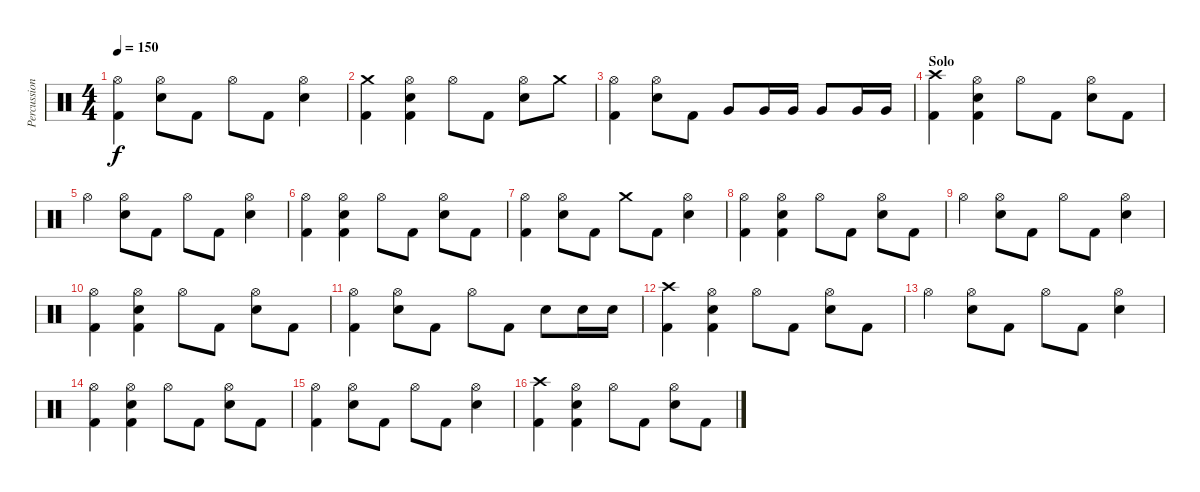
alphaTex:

\track ("Percussion" "Percussion") {instrument percussion}
\staff {score}
\articulation defaults
\ts (4 4)
\tempo 150
\clef neutral
\ks c
("Hi-Hat (open)" "Kick (hit) 2").4{dy f} ("Hi-Hat (open)" "Snare (hit) 2").8 "Kick (hit) 2".8 "Hi-Hat (open)".8 "Kick (hit) 2".8 ("Hi-Hat (open)" "Snare (hit) 2").4 |
("Crash medium (hit)" "Kick (hit) 2").4 ("Hi-Hat (open)" "Snare (hit) 2" "Kick (hit) 2").4 "Hi-Hat (open)".8 "Kick (hit) 2".8 ("Hi-Hat (open)" "Snare (hit) 2").8 "Crash medium (hit)".8 |
("Hi-Hat (open)" "Kick (hit) 2").4 ("Hi-Hat (open)" "Snare (hit) 2").8 "Kick (hit) 2".8 "Very Low Tom (hit)".8 "Very Low Tom (hit)".16 "Very Low Tom (hit)".16 "Very Low Tom (hit)".8 "Very Low Tom (hit)".16 "Very Low Tom (hit)".16 |
\section ("" "Solo")
("Crash high (hit)" "Kick (hit) 2").4 ("Hi-Hat (open)" "Snare (hit) 2" "Kick (hit) 2").4 "Hi-Hat (open)".8 "Kick (hit) 2".8 ("Hi-Hat (open)" "Snare (hit) 2").8 "Kick (hit) 2".8 |
"Hi-Hat (open)".4 ("Hi-Hat (open)" "Snare (hit) 2").8 "Kick (hit) 2".8 "Hi-Hat (open)".8 "Kick (hit) 2".8 ("Hi-Hat (open)" "Snare (hit) 2").4 |
("Hi-Hat (open)" "Kick (hit) 2").4 ("Hi-Hat (open)" "Snare (hit) 2" "Kick (hit) 2").4 "Hi-Hat (open)".8 "Kick (hit) 2".8 ("Hi-Hat (open)" "Snare (hit) 2").8 "Kick (hit) 2".8 |
("Hi-Hat (open)" "Kick (hit) 2").4 ("Hi-Hat (open)" "Snare (hit) 2").8 "Kick (hit) 2".8 "Crash medium (hit)".8 "Kick (hit) 2".8 ("Hi-Hat (open)" "Snare (hit) 2").4 |
("Hi-Hat (open)" "Kick (hit) 2").4 ("Hi-Hat (open)" "Snare (hit) 2" "Kick (hit) 2").4 "Hi-Hat (open)".8 "Kick (hit) 2".8 ("Hi-Hat (open)" "Snare (hit) 2").8 "Kick (hit) 2".8 |
"Hi-Hat (open)".4 ("Hi-Hat (open)" "Snare (hit) 2").8 "Kick (hit) 2".8 "Hi-Hat (open)".8 "Kick (hit) 2".8 ("Hi-Hat (open)" "Snare (hit) 2").4 |
("Hi-Hat (open)" "Kick (hit) 2").4 ("Hi-Hat (open)" "Snare (hit) 2" "Kick (hit) 2").4 "Hi-Hat (open)".8 "Kick (hit) 2".8 ("Hi-Hat (open)" "Snare (hit) 2").8 "Kick (hit) 2".8 |
("Hi-Hat (open)" "Kick (hit) 2").4 ("Hi-Hat (open)" "Snare (hit) 2").8 "Kick (hit) 2".8 "Hi-Hat (open)".8 "Kick (hit) 2".8 "Snare (hit) 2".8 "Snare (hit) 2".16 "Snare (hit) 2".16 |
("Crash high (hit)" "Kick (hit) 2").4 ("Hi-Hat (open)" "Snare (hit) 2" "Kick (hit) 2").4 "Hi-Hat (open)".8 "Kick (hit) 2".8 ("Hi-Hat (open)" "Snare (hit) 2").8 "Kick (hit) 2".8 |
"Hi-Hat (open)".4 ("Hi-Hat (open)" "Snare (hit) 2").8 "Kick (hit) 2".8 "Hi-Hat (open)".8 "Kick (hit) 2".8 ("Hi-Hat (open)" "Snare (hit) 2").4 |
("Hi-Hat (open)" "Kick (hit) 2").4 ("Hi-Hat (open)" "Snare (hit) 2" "Kick (hit) 2").4 "Hi-Hat (open)".8 "Kick (hit) 2".8 ("Hi-Hat (open)" "Snare (hit) 2").8 "Kick (hit) 2".8 |
("Hi-Hat (open)" "Kick (hit) 2").4 ("Hi-Hat (open)" "Snare (hit) 2").8 "Kick (hit) 2".8 "Hi-Hat (open)".8 "Kick (hit) 2".8 ("Hi-Hat (open)" "Snare (hit) 2").4 |
("Crash high (hit)" "Kick (hit) 2").4 ("Hi-Hat (open)" "Snare (hit) 2" "Kick (hit) 2").4 "Hi-Hat (open)".8 "Kick (hit) 2".8 ("Hi-Hat (open)" "Snare (hit) 2").8 "Kick (hit) 2".8
